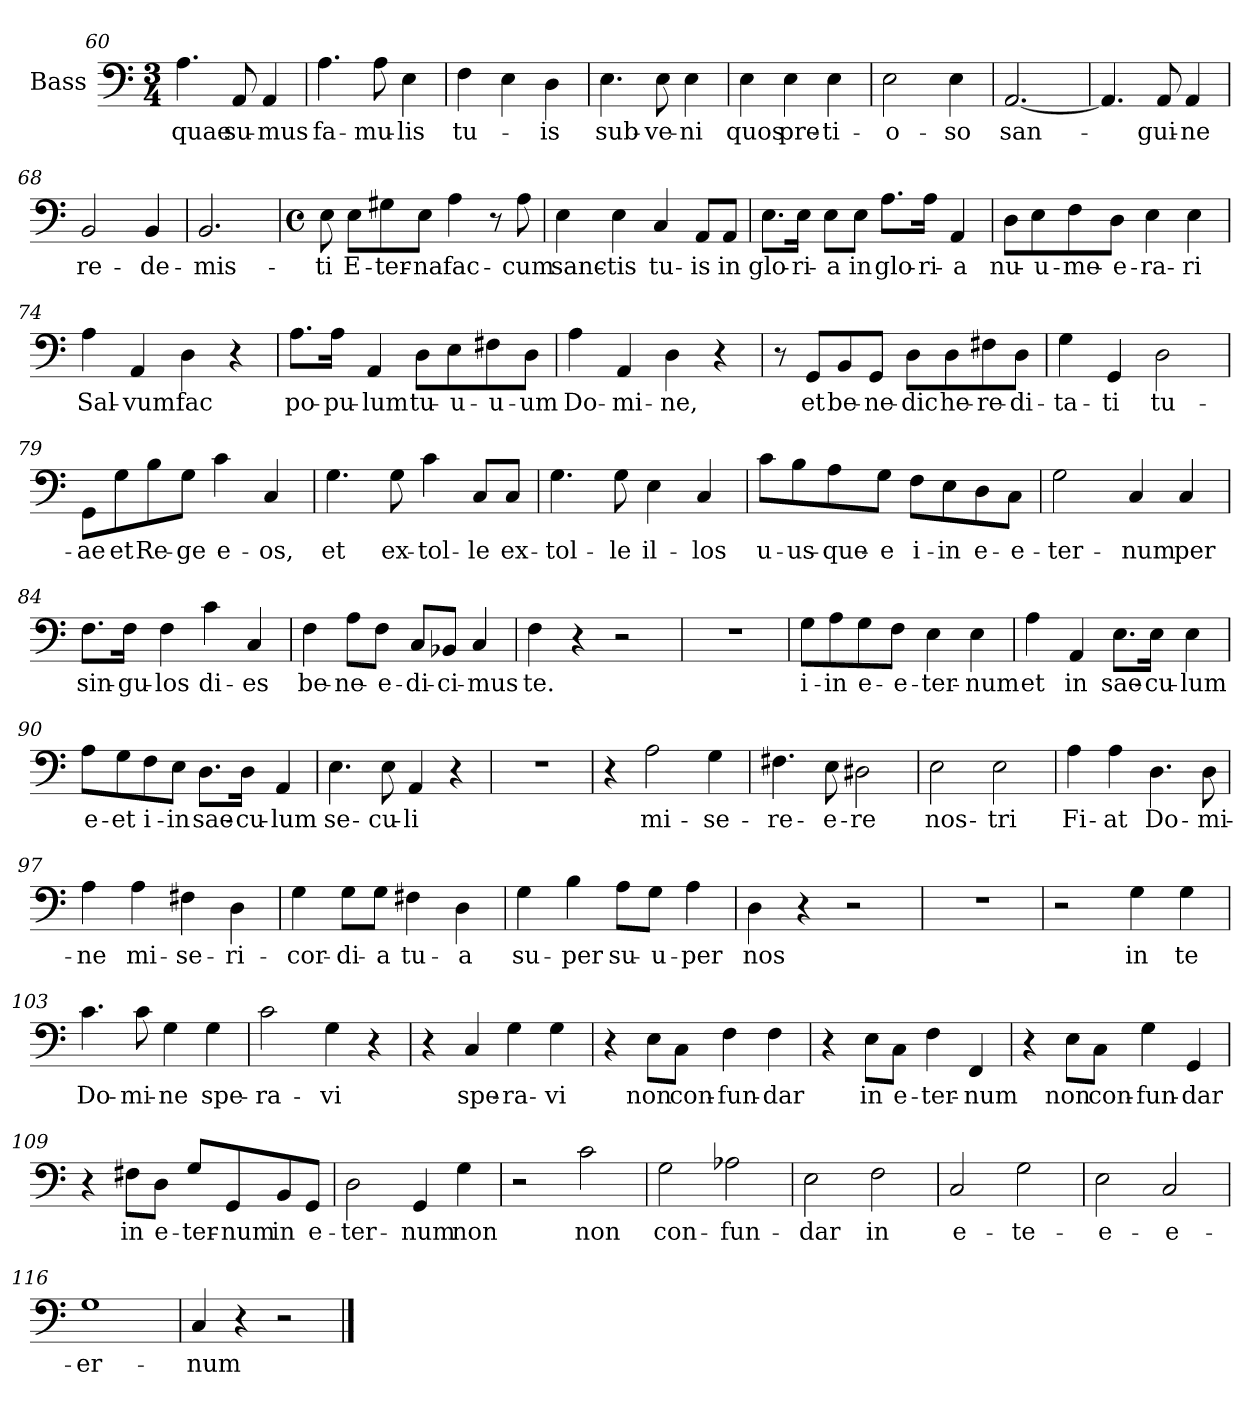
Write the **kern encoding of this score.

**kern	**text
*part1	*part1
*staff1	*staff1
*I"Bass	*
*I'B.	*
*clefF4	*
*k[]	*
*M3/4	*
=60	=60
4.A\	quae
8AA/	su-
4AA/	-mus
=61	=61
4.A\	fa-
8A\	-mu-
4E\	-lis
=62	=62
4F\	tu-
4E\	.
4D\	-is
=63	=63
4.E\	sub-
8E\	-ve-
4E\	-ni
=64	=64
4E\	quos
4E\	pre-
4E\	-ti-
=65	=65
2E\	-o-
4E\	-so
=66	=66
[2.AA/	san-
=67	=67
4.AA/]	.
8AA/	-gui-
4AA/	-ne
=68	=68
2BB/	re-
4BB/	-de-
=69	=69
2.BB/	-mis-
!!LO:LB:g=z
=70	=70
*M4/4	*
*met(c)	*
8E\	-ti
8E\L	E-
8G#X\	-ter-
8E\J	-na
4A\	fac-
8r	.
8A\	-cum
=71	=71
4E\	sanc-
4E\	-tis
4C/	tu-
8AA/L	-is
8AA/J	in
=72	=72
8.E\L	glo-
16E\Jk	-ri-
8E\L	-a
8E\J	in
8.A\L	glo-
16A\Jk	-ri-
4AA/	-a
=73	=73
8D\L	nu-
8E\	-u-
8F\	-me-
8D\J	-e-
4E\	-ra-
4E\	-ri
=74	=74
4A\	Sal-
4AA/	-vum
4D\	fac
4r	.
=75	=75
8.A\L	po-
16A\Jk	-pu-
4AA/	-lum
8D\L	tu-
8E\	-u-
8F#X\	-u-
8D\J	-um
!!LO:LB:g=z
=76	=76
4A\	Do-
4AA/	-mi-
4D\	-ne,
4r	.
=77	=77
8r	.
8GG/L	et
8BB/	be-
8GG/J	-ne-
8D\L	-dic
8D\	he-
8F#X\	-re-
8D\J	-di-
=78	=78
4G\	-ta-
4GG/	-ti
2D\	tu-
=79	=79
8GG\L	-ae
8G\	et
8B\	Re-
8G\J	-ge
4c\	e-
4C/	-os,
=80	=80
4.G\	et
8G\	ex-
4c\	-tol-
8C/L	-le
8C/J	ex-
=81	=81
4.G\	-tol-
8G\	-le
4E\	il-
4C/	-los
=82	=82
8c\L	u-
8B\	-us-
8A\	-que-
8G\J	-e
8F\L	i-
8E\	-in
8D\	e-
8C\J	-e-
!!LO:PB:g=z
=83	=83
2G\	-ter-
4C/	-num
4C/	per
=84	=84
8.F\L	sin-
16F\Jk	-gu-
4F\	-los
4c\	di-
4C/	-es
=85	=85
4F\	be-
8A\L	-ne-
8F\J	-e-
8C/L	-di-
8BB-X/J	-ci-
4C/	-mus
=86	=86
4F\	te.
4r	.
2r	.
=87	=87
1r	.
=88	=88
8G\L	i-
8A\	-in
8G\	e-
8F\J	-e-
4E\	-ter-
4E\	-num
=89	=89
4A\	et
4AA/	in
8.E\L	sae-
16E\Jk	-cu-
4E\	-lum
=90	=90
8A\L	e-
8G\	-et
8F\	i-
8E\J	-in
8.D\L	sae-
16D\Jk	-cu-
4AA/	-lum
!!LO:LB:g=z
=91	=91
4.E\	se-
8E\	-cu-
4AA/	-li
4r	.
=92	=92
1r	.
=93	=93
4r	.
2A\	mi-
4G\	-se-
=94	=94
4.F#X\	-re-
8E\	-e-
2D#X\	-re
=95	=95
2E\	nos-
2E\	-tri
=96	=96
4A\	Fi-
4A\	-at
4.D\	Do-
8D\	-mi-
=97	=97
4A\	-ne
4A\	mi-
4F#X\	-se-
4D\	-ri-
=98	=98
4G\	-cor-
8G\L	-di-
8G\J	-a
4F#X\	tu-
4D\	-a
=99	=99
4G\	su-
4B\	-per
8A\L	su-
8G\J	-u-
4A\	-per
=100	=100
4D\	nos
4r	.
2r	.
=101	=101
1r	.
!!LO:LB:g=z
=102	=102
2r	.
4G\	in
4G\	te
=103	=103
4.c\	Do-
8c\	-mi-
4G\	-ne
4G\	spe-
=104	=104
2c\	-ra-
4G\	-vi
4r	.
=105	=105
4r	.
4C/	spe-
4G\	-ra-
4G\	-vi
=106	=106
4r	.
8E\L	non
8C\J	con-
4F\	-fun-
4F\	-dar
=107	=107
4r	.
8E\L	in
8C\J	e-
4F\	-ter-
4FF/	-num
=108	=108
4r	.
8E\L	non
8C\J	con-
4G\	-fun-
4GG/	-dar
=109	=109
4r	.
8F#X\L	in
8D\J	e-
8G/L	-ter-
8GG/	-num
8BB/	in
8GG/J	e-
!!LO:LB:g=z
=110	=110
2D\	-ter-
4GG/	-num
4G\	non
=111	=111
2r	.
2c\	non
=112	=112
2G\	con-
2A-X\	-fun-
=113	=113
2E\	-dar
2F\	in
=114	=114
2C/	e-
2G\	-te-
=115	=115
2E\	-e-
2C/	-e-
=116	=116
1G	-er-
=117	=117
4C/	-num
4r	.
2r	.
==	==
*-	*-
